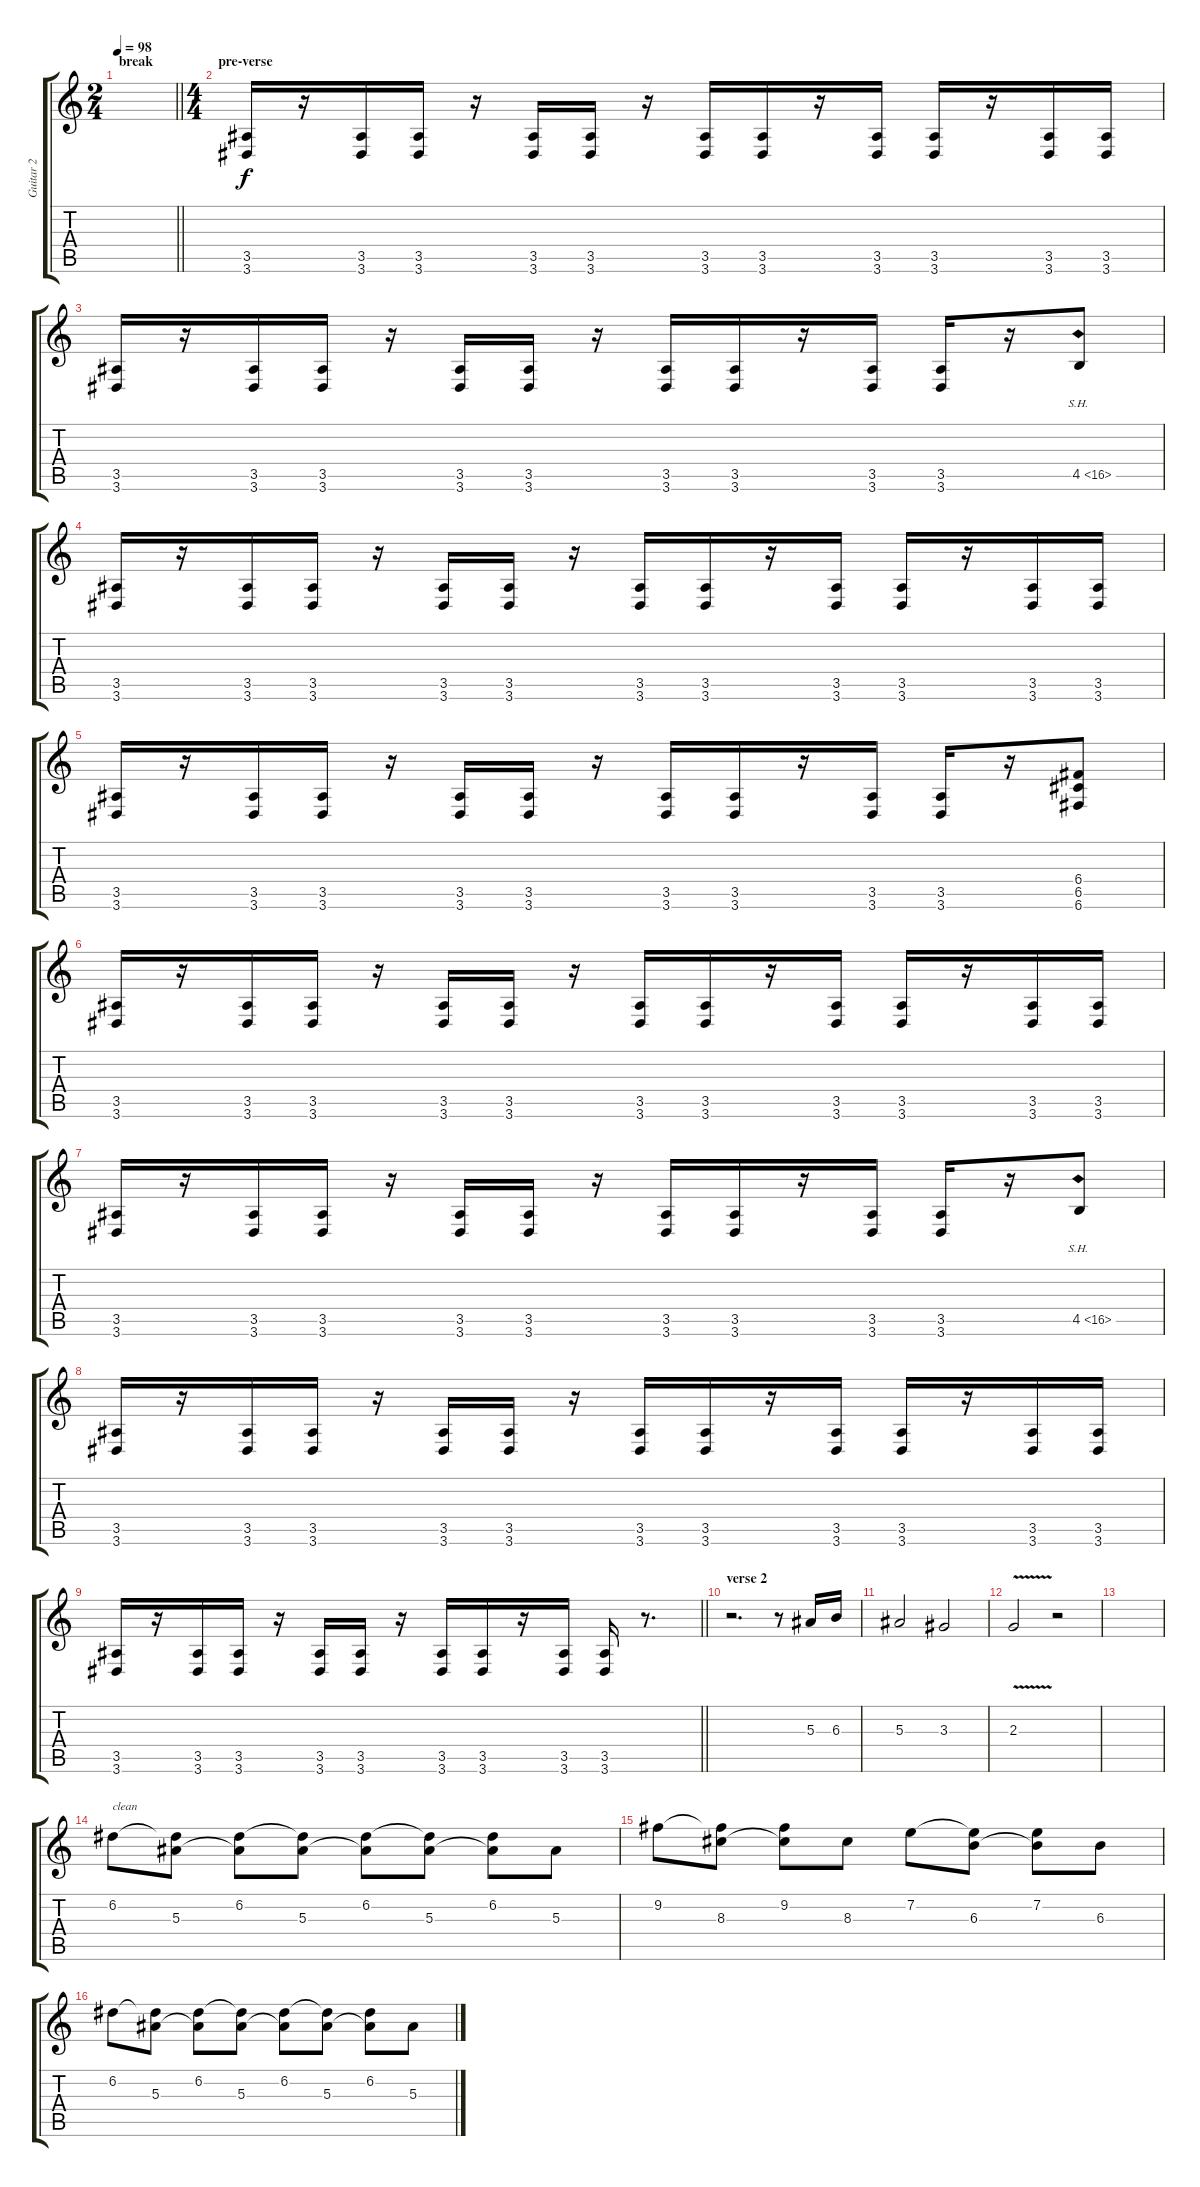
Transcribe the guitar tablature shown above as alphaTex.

\track ("Guitar 2" "Guitar 2") {instrument distortionguitar}
\staff {score tabs}
\tuning (D4 A3 F3 C3 G2 C2) {hide}
\ts (2 4)
\section ("" "break")
\tempo 98
\clef g2
\barLineRight lightlight
\ks c
|
\ts (4 4)
\section ("" "pre-verse")
(3.5 3.6).16 r.16 (3.5 3.6).16 (3.5 3.6).16 r.16 (3.5 3.6).16 (3.5 3.6).16 r.16 (3.5 3.6).16 (3.5 3.6).16 r.16 (3.5 3.6).16 (3.5 3.6).16 r.16 (3.5 3.6).16 (3.5 3.6).16 |
(3.5 3.6).16 r.16 (3.5 3.6).16 (3.5 3.6).16 r.16 (3.5 3.6).16 (3.5 3.6).16 r.16 (3.5 3.6).16 (3.5 3.6).16 r.16 (3.5 3.6).16 (3.5 3.6).16 r.16 4.5{sh 12}.8 |
(3.5 3.6).16 r.16 (3.5 3.6).16 (3.5 3.6).16 r.16 (3.5 3.6).16 (3.5 3.6).16 r.16 (3.5 3.6).16 (3.5 3.6).16 r.16 (3.5 3.6).16 (3.5 3.6).16 r.16 (3.5 3.6).16 (3.5 3.6).16 |
(3.5 3.6).16 r.16 (3.5 3.6).16 (3.5 3.6).16 r.16 (3.5 3.6).16 (3.5 3.6).16 r.16 (3.5 3.6).16 (3.5 3.6).16 r.16 (3.5 3.6).16 (3.5 3.6).16 r.16 (6.4 6.5 6.6).8 |
(3.5 3.6).16 r.16 (3.5 3.6).16 (3.5 3.6).16 r.16 (3.5 3.6).16 (3.5 3.6).16 r.16 (3.5 3.6).16 (3.5 3.6).16 r.16 (3.5 3.6).16 (3.5 3.6).16 r.16 (3.5 3.6).16 (3.5 3.6).16 |
(3.5 3.6).16 r.16 (3.5 3.6).16 (3.5 3.6).16 r.16 (3.5 3.6).16 (3.5 3.6).16 r.16 (3.5 3.6).16 (3.5 3.6).16 r.16 (3.5 3.6).16 (3.5 3.6).16 r.16 4.5{sh 12}.8 |
(3.5 3.6).16 r.16 (3.5 3.6).16 (3.5 3.6).16 r.16 (3.5 3.6).16 (3.5 3.6).16 r.16 (3.5 3.6).16 (3.5 3.6).16 r.16 (3.5 3.6).16 (3.5 3.6).16 r.16 (3.5 3.6).16 (3.5 3.6).16 |
\barLineRight lightlight
(3.5 3.6).16 r.16 (3.5 3.6).16 (3.5 3.6).16 r.16 (3.5 3.6).16 (3.5 3.6).16 r.16 (3.5 3.6).16 (3.5 3.6).16 r.16 (3.5 3.6).16 (3.5 3.6).16 r.8{d} |
\section ("" "verse 2")
r.2{d} r.8 5.3.16 6.3.16 |
5.3.2 3.3.2 |
2.3{v}.2 r.2 |
|
6.2.8{txt "clean" volume 12 instrument electricguitarclean} (6.2{t} 5.3).8 (6.2 5.3{t}).8 (6.2{t} 5.3).8 (6.2 5.3{t}).8 (6.2{t} 5.3).8 (6.2 5.3{t}).8 5.3.8 |
9.2.8 (9.2{t} 8.3).8 (9.2 8.3{t}).8 8.3.8 7.2.8 (7.2{t} 6.3).8 (7.2 6.3{t}).8 6.3.8 |
6.2.8 (6.2{t} 5.3).8 (6.2 5.3{t}).8 (6.2{t} 5.3).8 (6.2 5.3{t}).8 (6.2{t} 5.3).8 (6.2 5.3{t}).8 5.3.8
